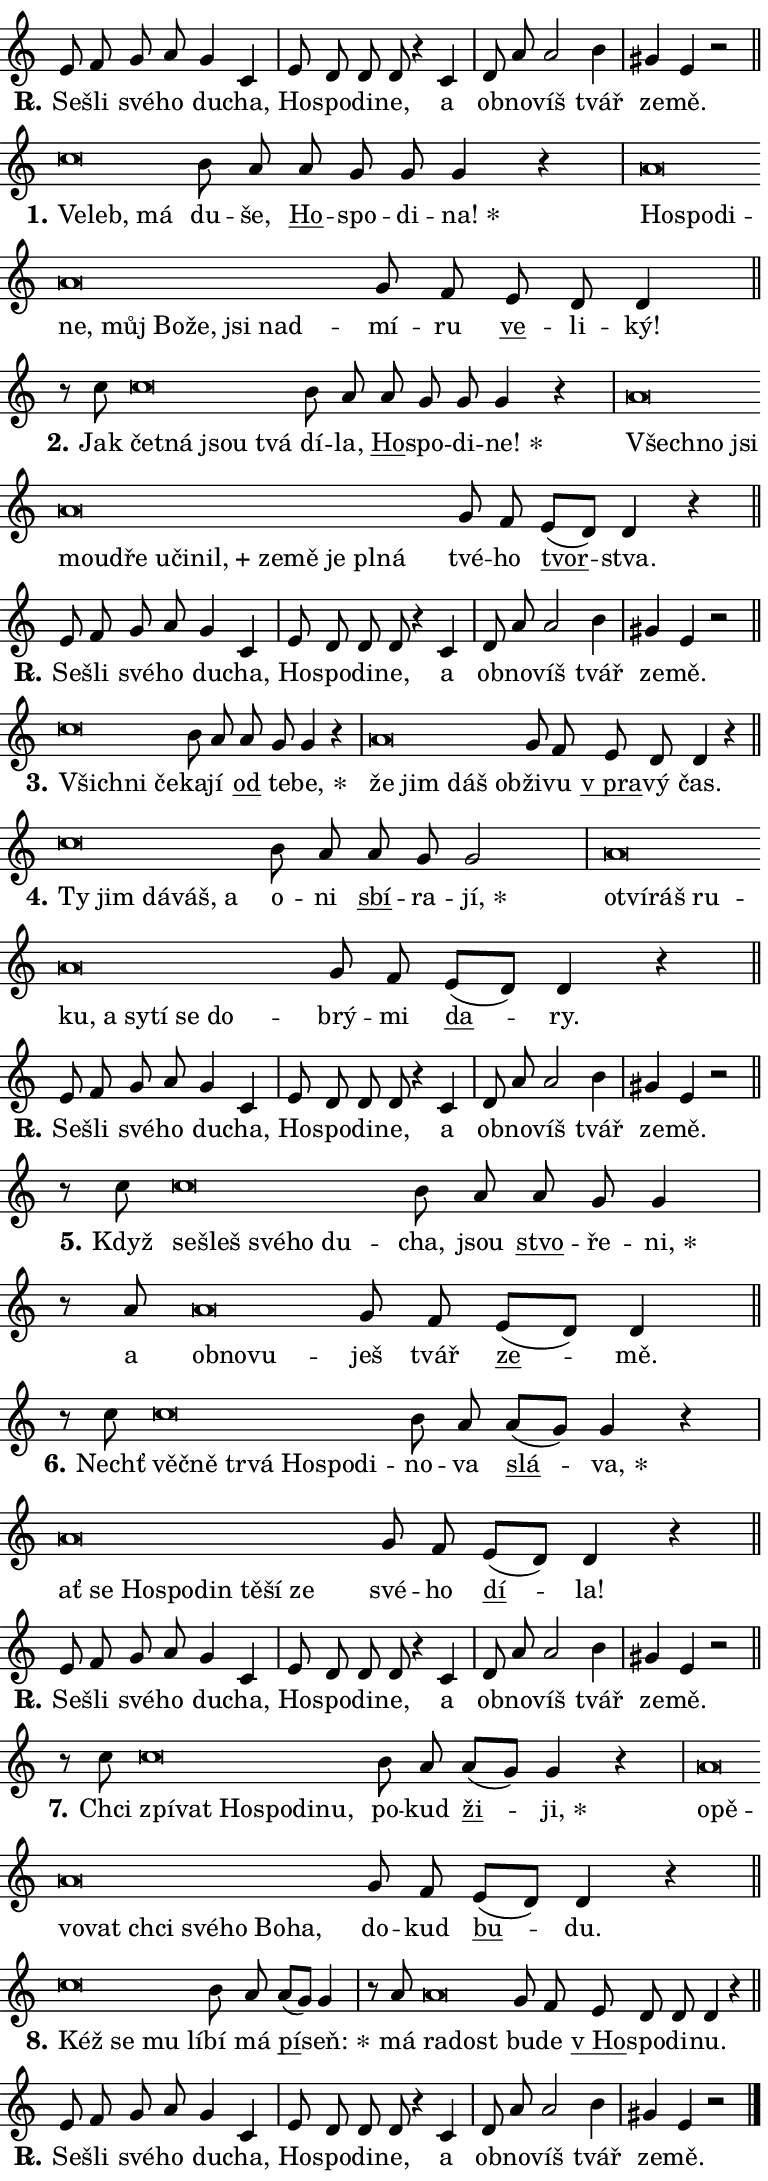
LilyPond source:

\version "2.24.0"
\header { tagline = "" }
\paper {
  indent = 0\cm
  top-margin = 0\cm
  right-margin = 0.13\cm % to fit lyric hyphens
  bottom-margin = 0\cm
  left-margin = 0\cm
  paper-width = 13\cm
  page-breaking = #ly:one-page-breaking
  system-system-spacing.basic-distance = #11
  score-system-spacing.basic-distance = #11
  ragged-last = ##f
}


%% Author: Thomas Morley
%% https://lists.gnu.org/archive/html/lilypond-user/2020-05/msg00002.html
#(define (line-position grob)
"Returns position of @var[grob} in current system:
   @code{'start}, if at first time-step
   @code{'end}, if at last time-step
   @code{'middle} otherwise
"
  (let* ((col (ly:item-get-column grob))
         (ln (ly:grob-object col 'left-neighbor))
         (rn (ly:grob-object col 'right-neighbor))
         (col-to-check-left (if (ly:grob? ln) ln col))
         (col-to-check-right (if (ly:grob? rn) rn col))
         (break-dir-left
           (and
             (ly:grob-property col-to-check-left 'non-musical #f)
             (ly:item-break-dir col-to-check-left)))
         (break-dir-right
           (and
             (ly:grob-property col-to-check-right 'non-musical #f)
             (ly:item-break-dir col-to-check-right))))
        (cond ((eqv? 1 break-dir-left) 'start)
              ((eqv? -1 break-dir-right) 'end)
              (else 'middle))))

#(define (tranparent-at-line-position vctor)
  (lambda (grob)
  "Relying on @code{line-position} select the relevant enry from @var{vctor}.
Used to determine transparency,"
    (case (line-position grob)
      ((end) (not (vector-ref vctor 0)))
      ((middle) (not (vector-ref vctor 1)))
      ((start) (not (vector-ref vctor 2))))))

noteHeadBreakVisibility =
#(define-music-function (break-visibility)(vector?)
"Makes @code{NoteHead}s transparent relying on @var{break-visibility}"
#{
  \override NoteHead.transparent =
    #(tranparent-at-line-position break-visibility)
#})

#(define delete-ledgers-for-transparent-note-heads
  (lambda (grob)
    "Reads whether a @code{NoteHead} is transparent.
If so this @code{NoteHead} is removed from @code{'note-heads} from
@var{grob}, which is supposed to be @code{LedgerLineSpanner}.
As a result ledgers are not printed for this @code{NoteHead}"
    (let* ((nhds-array (ly:grob-object grob 'note-heads))
           (nhds-list
             (if (ly:grob-array? nhds-array)
                 (ly:grob-array->list nhds-array)
                 '()))
           ;; Relies on the transparent-property being done before
           ;; Staff.LedgerLineSpanner.after-line-breaking is executed.
           ;; This is fragile ...
           (to-keep
             (remove
               (lambda (nhd)
                 (ly:grob-property nhd 'transparent #f))
               nhds-list)))
      ;; TODO find a better method to iterate over grob-arrays, similiar
      ;; to filter/remove etc for lists
      ;; For now rebuilt from scratch
      (set! (ly:grob-object grob 'note-heads)  '())
      (for-each
        (lambda (nhd)
          (ly:pointer-group-interface::add-grob grob 'note-heads nhd))
        to-keep))))

squashNotes = {
  \override NoteHead.X-extent = #'(-0.2 . 0.2)
  \override NoteHead.Y-extent = #'(-0.75 . 0)
  \override NoteHead.stencil =
    #(lambda (grob)
       (let ((pos (ly:grob-property grob 'staff-position)))
         (begin
           (if (< pos -7) (display "ERROR: Lower brevis then expected\n") (display ""))
           (if (<= pos -6) ly:text-interface::print ly:note-head::print))))
}
unSquashNotes = {
  \revert NoteHead.X-extent
  \revert NoteHead.Y-extent
  \revert NoteHead.stencil
}

hideNotes = \noteHeadBreakVisibility #begin-of-line-visible
unHideNotes = \noteHeadBreakVisibility #all-visible

% work-around for resetting accidentals
% https://lilypond.org/doc/v2.23/Documentation/notation/displaying-rhythms#unmetered-music
cadenzaMeasure = {
  \cadenzaOff
  \partial 1024 s1024
  \cadenzaOn
}

#(define-markup-command (accent layout props text) (markup?)
  "Underline accented syllable"
  (interpret-markup layout props
    #{\markup \override #'(offset . 4.3) \underline { #text }#}))

responsum = \markup \concat {
  "R" \hspace #-1.05 \path #0.1 #'((moveto 0 0.07) (lineto 0.9 0.8)) \hspace #0.05 "."
}

spaceSize = #0.6828661417322834 % exact space size for TeX Gyre Schola

\layout {
  \context {
    \Staff
    \remove "Time_signature_engraver"
    \override LedgerLineSpanner.after-line-breaking = #delete-ledgers-for-transparent-note-heads
  }
  \context {
    \Lyrics {
      \override LyricSpace.minimum-distance = \spaceSize
      \override LyricText.font-name = #"TeX Gyre Schola"
      \override LyricText.font-size = 1
      \override StanzaNumber.font-name = #"TeX Gyre Schola Bold"
      \override StanzaNumber.font-size = 1
    }
  }
  \context {
    \Score 
    \override NoteHead.text =
      #(lambda (grob) 
        (let ((pos (ly:grob-property grob 'staff-position)))
          #{\markup {
            \combine
              \halign #-0.55 \raise #(if (= pos -6) 0 0.5) \override #'(thickness . 2) \draw-line #'(3.2 . 0)
              \musicglyph "noteheads.sM1"
          }#}))
  }
}

% magnetic-lyrics.ily
%
%   written by
%     Jean Abou Samra <jean@abou-samra.fr>
%     Werner Lemberg <wl@gnu.org>
%
%   adapted by
%     Jiri Hon <jiri.hon@gmail.com>
%
% Version 2022-Apr-15

% https://www.mail-archive.com/lilypond-user@gnu.org/msg149350.html

#(define (Left_hyphen_pointer_engraver context)
   "Collect syllable-hyphen-syllable occurrences in lyrics and store
them in properties.  This engraver only looks to the left.  For
example, if the lyrics input is @code{foo -- bar}, it does the
following.

@itemize @bullet
@item
Set the @code{text} property of the @code{LyricHyphen} grob between
@q{foo} and @q{bar} to @code{foo}.

@item
Set the @code{left-hyphen} property of the @code{LyricText} grob with
text @q{foo} to the @code{LyricHyphen} grob between @q{foo} and
@q{bar}.
@end itemize

Use this auxiliary engraver in combination with the
@code{lyric-@/text::@/apply-@/magnetic-@/offset!} hook."
   (let ((hyphen #f)
         (text #f))
     (make-engraver
      (acknowledgers
       ((lyric-syllable-interface engraver grob source-engraver)
        (set! text grob)))
      (end-acknowledgers
       ((lyric-hyphen-interface engraver grob source-engraver)
        ;(when (not (grob::has-interface grob 'lyric-space-interface))
          (set! hyphen grob)));)
      ((stop-translation-timestep engraver)
       (when (and text hyphen)
         (ly:grob-set-object! text 'left-hyphen hyphen))
       (set! text #f)
       (set! hyphen #f)))))

#(define (lyric-text::apply-magnetic-offset! grob)
   "If the space between two syllables is less than the value in
property @code{LyricText@/.details@/.squash-threshold}, move the right
syllable to the left so that it gets concatenated with the left
syllable.

Use this function as a hook for
@code{LyricText@/.after-@/line-@/breaking} if the
@code{Left_@/hyphen_@/pointer_@/engraver} is active."
   (let ((hyphen (ly:grob-object grob 'left-hyphen #f)))
     (when hyphen
       (let ((left-text (ly:spanner-bound hyphen LEFT)))
         (when (grob::has-interface left-text 'lyric-syllable-interface)
           (let* ((common (ly:grob-common-refpoint grob left-text X))
                  (this-x-ext (ly:grob-extent grob common X))
                  (left-x-ext
                   (begin
                     ;; Trigger magnetism for left-text.
                     (ly:grob-property left-text 'after-line-breaking)
                     (ly:grob-extent left-text common X)))
                  ;; `delta` is the gap width between two syllables.
                  (delta (- (interval-start this-x-ext)
                            (interval-end left-x-ext)))
                  (details (ly:grob-property grob 'details))
                  (threshold (assoc-get 'squash-threshold details 0.2)))
             (when (< delta threshold)
               (let* (;; We have to manipulate the input text so that
                      ;; ligatures crossing syllable boundaries are not
                      ;; disabled.  For languages based on the Latin
                      ;; script this is essentially a beautification.
                      ;; However, for non-Western scripts it can be a
                      ;; necessity.
                      (lt (ly:grob-property left-text 'text))
                      (rt (ly:grob-property grob 'text))
                      (is-space (grob::has-interface hyphen 'lyric-space-interface))
                      (space (if is-space " " ""))
                      (extra-delta (if is-space spaceSize 0))
                      ;; Append new syllable.
                      (ltrt-space (if (and (string? lt) (string? rt))
                                (string-append lt space rt)
                                (make-concat-markup (list lt space rt))))
                      ;; Right-align `ltrt` to the right side.
                      (ltrt-space-markup (grob-interpret-markup
                               grob
                               (make-translate-markup
                                (cons (interval-length this-x-ext) 0)
                                (make-right-align-markup ltrt-space)))))
                 (begin
                   ;; Don't print `left-text`.
                   (ly:grob-set-property! left-text 'stencil #f)
                   ;; Set text and stencil (which holds all collected
                   ;; syllables so far) and shift it to the left.
                   (ly:grob-set-property! grob 'text ltrt-space)
                   (ly:grob-set-property! grob 'stencil ltrt-space-markup)
                   (ly:grob-translate-axis! grob (- (- delta extra-delta)) X))))))))))


#(define (lyric-hyphen::displace-bounds-first grob)
   ;; Make very sure this callback isn't triggered too early.
   (let ((left (ly:spanner-bound grob LEFT))
         (right (ly:spanner-bound grob RIGHT)))
     (ly:grob-property left 'after-line-breaking)
     (ly:grob-property right 'after-line-breaking)
     (ly:lyric-hyphen::print grob)))

squashThreshold = #0.4

\layout {
  \context {
    \Lyrics
    \consists #Left_hyphen_pointer_engraver
    \override LyricText.after-line-breaking =
      #lyric-text::apply-magnetic-offset!
    \override LyricHyphen.stencil = #lyric-hyphen::displace-bounds-first
    \override LyricText.details.squash-threshold = \squashThreshold
    \override LyricHyphen.minimum-distance = 0
    \override LyricHyphen.minimum-length = \squashThreshold
  }
}

squashText = \override LyricText.details.squash-threshold = 9999
unSquashText = \override LyricText.details.squash-threshold = \squashThreshold

leftText = \override LyricText.self-alignment-X = #LEFT
unLeftText = \revert LyricText.self-alignment-X

starOffset = #(lambda (grob) 
                (let ((x_offset (ly:self-alignment-interface::aligned-on-x-parent grob)))
                  (if (= x_offset 0) 0 (+ x_offset 1.2))))

star = #(define-music-function (syllable)(string?)
"Append star separator at the end of a syllable"
#{
  \once \override LyricText.X-offset = #starOffset
  \lyricmode { \markup {
    #syllable
    \override #'((font-name . "TeX Gyre Schola Bold")) \hspace #0.2 \lower #0.65 \larger "*"
  } }
#})

starAccent = #(define-music-function (syllable)(string?)
"Append star separator at the end of a syllable and make accent"
#{
  \once \override LyricText.X-offset = #starOffset
  \lyricmode { \markup {
    \accent #syllable
    \override #'((font-name . "TeX Gyre Schola Bold")) \hspace #0.2 \lower #0.65 \larger "*"
  } }
#})

breath = #(define-music-function (syllable)(string?)
"Append breathing indicator at the end of a syllable"
#{
  \lyricmode { \markup { #syllable "+" } }
#})

optionalBreath = #(define-music-function (syllable)(string?)
"Append optional breathing indicator at the end of a syllable"
#{
  \lyricmode { \markup { #syllable "(+)" } }
#})


\score {
    <<
        \new Voice = "melody" { \cadenzaOn \key c \major \relative { e'8 f g a g4 c, \cadenzaMeasure \bar "|" e8 d d d r4 c \cadenzaMeasure \bar "|" d8 a' a2 b4 \cadenzaMeasure \bar "|" gis e r2 \cadenzaMeasure \bar "||" \break } }
        \new Lyrics \lyricsto "melody" { \lyricmode { \set stanza = \responsum
Se -- šli své -- ho du -- cha, Ho -- spo -- di -- ne, a ob -- no -- víš tvář ze -- mě. } }
    >>
    \layout {}
}

\score {
    <<
        \new Voice = "melody" { \cadenzaOn \key c \major \relative { \squashNotes c''\breve*1/16 \hideNotes \breve*1/16 \breve*1/16 \bar "" \unHideNotes \unSquashNotes b8 a \bar "" a g g g4 r \cadenzaMeasure \bar "|" \squashNotes a\breve*1/16 \hideNotes \breve*1/16 \bar "" \breve*1/16 \bar "" \breve*1/16 \bar "" \breve*1/16 \bar "" \breve*1/16 \bar "" \breve*1/16 \bar "" \breve*1/16 \breve*1/16 \bar "" \unHideNotes \unSquashNotes g8 f \bar "" e d d4 \cadenzaMeasure \bar "||" \break } }
        \new Lyrics \lyricsto "melody" { \lyricmode { \set stanza = "1."
\leftText Ve -- \squashText leb, má \unLeftText \unSquashText du -- še, \markup \accent Ho -- spo -- di -- \star na! \leftText Ho -- \squashText spo -- di -- ne, můj Bo -- že, jsi nad -- \unLeftText \unSquashText mí -- ru \markup \accent ve -- li -- ký! } }
    >>
    \layout {}
}

\score {
    <<
        \new Voice = "melody" { \cadenzaOn \key c \major \relative { r8 c''8 \squashNotes c\breve*1/16 \hideNotes \breve*1/16 \bar "" \breve*1/16 \breve*1/16 \bar "" \unHideNotes \unSquashNotes b8 a \bar "" a g g g4 r \cadenzaMeasure \bar "|" \squashNotes a\breve*1/16 \hideNotes \breve*1/16 \bar "" \breve*1/16 \bar "" \breve*1/16 \bar "" \breve*1/16 \bar "" \breve*1/16 \bar "" \breve*1/16 \bar "" \breve*1/16 \bar "" \breve*1/16 \bar "" \breve*1/16 \bar "" \breve*1/16 \bar "" \breve*1/16 \breve*1/16 \bar "" \unHideNotes \unSquashNotes g8 f \bar "" e[( d)] d4 r \cadenzaMeasure \bar "||" \break } }
        \new Lyrics \lyricsto "melody" { \lyricmode { \set stanza = "2."
Jak \leftText čet -- \squashText ná jsou tvá \unLeftText \unSquashText dí -- la, \markup \accent Ho -- spo -- di -- \star ne! \leftText Všech -- \squashText no jsi mou -- dře u -- či -- \breath "nil," ze -- mě je pl -- ná \unLeftText \unSquashText tvé -- ho \markup \accent tvor -- stva. } }
    >>
    \layout {}
}

\score {
    <<
        \new Voice = "melody" { \cadenzaOn \key c \major \relative { e'8 f g a g4 c, \cadenzaMeasure \bar "|" e8 d d d r4 c \cadenzaMeasure \bar "|" d8 a' a2 b4 \cadenzaMeasure \bar "|" gis e r2 \cadenzaMeasure \bar "||" \break } }
        \new Lyrics \lyricsto "melody" { \lyricmode { \set stanza = \responsum
Se -- šli své -- ho du -- cha, Ho -- spo -- di -- ne, a ob -- no -- víš tvář ze -- mě. } }
    >>
    \layout {}
}

\score {
    <<
        \new Voice = "melody" { \cadenzaOn \key c \major \relative { \squashNotes c''\breve*1/16 \hideNotes \breve*1/16 \breve*1/16 \bar "" \unHideNotes \unSquashNotes b8 a \bar "" a g g4 r \cadenzaMeasure \bar "|" \squashNotes a\breve*1/16 \hideNotes \breve*1/16 \bar "" \breve*1/16 \breve*1/16 \bar "" \unHideNotes \unSquashNotes g8 f \bar "" e d d4 r \cadenzaMeasure \bar "||" \break } }
        \new Lyrics \lyricsto "melody" { \lyricmode { \set stanza = "3."
\leftText Všich -- \squashText ni če -- \unLeftText \unSquashText ka -- jí \markup \accent od te -- \star be, \leftText že \squashText jim dáš ob -- \unLeftText \unSquashText ži -- vu \markup \accent "v pra" -- vý čas. } }
    >>
    \layout {}
}

\score {
    <<
        \new Voice = "melody" { \cadenzaOn \key c \major \relative { \squashNotes c''\breve*1/16 \hideNotes \breve*1/16 \bar "" \breve*1/16 \bar "" \breve*1/16 \breve*1/16 \bar "" \unHideNotes \unSquashNotes b8 a \bar "" a g g2 \cadenzaMeasure \bar "|" \squashNotes a\breve*1/16 \hideNotes \breve*1/16 \bar "" \breve*1/16 \bar "" \breve*1/16 \bar "" \breve*1/16 \bar "" \breve*1/16 \bar "" \breve*1/16 \bar "" \breve*1/16 \bar "" \breve*1/16 \breve*1/16 \bar "" \unHideNotes \unSquashNotes g8 f \bar "" e[( d)] d4 r \cadenzaMeasure \bar "||" \break } }
        \new Lyrics \lyricsto "melody" { \lyricmode { \set stanza = "4."
\leftText Ty \squashText jim dá -- váš, a \unLeftText \unSquashText o -- ni \markup \accent sbí -- ra -- \star jí, \leftText o -- \squashText tví -- ráš ru -- ku, a sy -- tí se do -- \unLeftText \unSquashText brý -- mi \markup \accent da -- ry. } }
    >>
    \layout {}
}

\score {
    <<
        \new Voice = "melody" { \cadenzaOn \key c \major \relative { e'8 f g a g4 c, \cadenzaMeasure \bar "|" e8 d d d r4 c \cadenzaMeasure \bar "|" d8 a' a2 b4 \cadenzaMeasure \bar "|" gis e r2 \cadenzaMeasure \bar "||" \break } }
        \new Lyrics \lyricsto "melody" { \lyricmode { \set stanza = \responsum
Se -- šli své -- ho du -- cha, Ho -- spo -- di -- ne, a ob -- no -- víš tvář ze -- mě. } }
    >>
    \layout {}
}

\score {
    <<
        \new Voice = "melody" { \cadenzaOn \key c \major \relative { r8 c''8 \squashNotes c\breve*1/16 \hideNotes \breve*1/16 \bar "" \breve*1/16 \bar "" \breve*1/16 \breve*1/16 \bar "" \unHideNotes \unSquashNotes b8 a \bar "" a g g4 \cadenzaMeasure \bar "|" r8 a8 \squashNotes a\breve*1/16 \hideNotes \breve*1/16 \breve*1/16 \bar "" \unHideNotes \unSquashNotes g8 f \bar "" e[( d)] d4 \cadenzaMeasure \bar "||" \break } }
        \new Lyrics \lyricsto "melody" { \lyricmode { \set stanza = "5."
Když \leftText se -- \squashText šleš své -- ho du -- \unLeftText \unSquashText cha, jsou \markup \accent stvo -- ře -- \star ni, a \leftText ob -- \squashText no -- vu -- \unLeftText \unSquashText ješ tvář \markup \accent ze -- mě. } }
    >>
    \layout {}
}

\score {
    <<
        \new Voice = "melody" { \cadenzaOn \key c \major \relative { r8 c''8 \squashNotes c\breve*1/16 \hideNotes \breve*1/16 \bar "" \breve*1/16 \bar "" \breve*1/16 \bar "" \breve*1/16 \bar "" \breve*1/16 \breve*1/16 \bar "" \unHideNotes \unSquashNotes b8 a \bar "" a[( g)] g4 r \cadenzaMeasure \bar "|" \squashNotes a\breve*1/16 \hideNotes \breve*1/16 \bar "" \breve*1/16 \bar "" \breve*1/16 \bar "" \breve*1/16 \bar "" \breve*1/16 \bar "" \breve*1/16 \breve*1/16 \bar "" \unHideNotes \unSquashNotes g8 f \bar "" e[( d)] d4 r \cadenzaMeasure \bar "||" \break } }
        \new Lyrics \lyricsto "melody" { \lyricmode { \set stanza = "6."
Nechť \leftText věč -- \squashText ně tr -- vá Ho -- spo -- di -- \unLeftText \unSquashText no -- va \markup \accent slá -- \star va, \leftText ať \squashText se Ho -- spo -- din tě -- ší ze \unLeftText \unSquashText své -- ho \markup \accent dí -- la! } }
    >>
    \layout {}
}

\score {
    <<
        \new Voice = "melody" { \cadenzaOn \key c \major \relative { e'8 f g a g4 c, \cadenzaMeasure \bar "|" e8 d d d r4 c \cadenzaMeasure \bar "|" d8 a' a2 b4 \cadenzaMeasure \bar "|" gis e r2 \cadenzaMeasure \bar "||" \break } }
        \new Lyrics \lyricsto "melody" { \lyricmode { \set stanza = \responsum
Se -- šli své -- ho du -- cha, Ho -- spo -- di -- ne, a ob -- no -- víš tvář ze -- mě. } }
    >>
    \layout {}
}

\score {
    <<
        \new Voice = "melody" { \cadenzaOn \key c \major \relative { r8 c''8 \squashNotes c\breve*1/16 \hideNotes \breve*1/16 \bar "" \breve*1/16 \bar "" \breve*1/16 \bar "" \breve*1/16 \breve*1/16 \bar "" \unHideNotes \unSquashNotes b8 a \bar "" a[( g)] g4 r \cadenzaMeasure \bar "|" \squashNotes a\breve*1/16 \hideNotes \breve*1/16 \bar "" \breve*1/16 \bar "" \breve*1/16 \bar "" \breve*1/16 \bar "" \breve*1/16 \bar "" \breve*1/16 \bar "" \breve*1/16 \breve*1/16 \bar "" \unHideNotes \unSquashNotes g8 f \bar "" e[( d)] d4 r \cadenzaMeasure \bar "||" \break } }
        \new Lyrics \lyricsto "melody" { \lyricmode { \set stanza = "7."
Chci \leftText zpí -- \squashText vat Ho -- spo -- di -- nu, \unLeftText \unSquashText po -- kud \markup \accent ži -- \star ji, \leftText o -- \squashText pě -- vo -- vat chci své -- ho Bo -- ha, \unLeftText \unSquashText do -- kud \markup \accent bu -- du. } }
    >>
    \layout {}
}

\score {
    <<
        \new Voice = "melody" { \cadenzaOn \key c \major \relative { \squashNotes c''\breve*1/16 \hideNotes \breve*1/16 \bar "" \breve*1/16 \breve*1/16 \bar "" \unHideNotes \unSquashNotes b8 a \bar "" a[( g)] g4 \cadenzaMeasure \bar "|" r8 a8 \squashNotes a\breve*1/16 \hideNotes \breve*1/16 \bar "" \unHideNotes \unSquashNotes g8 f \bar "" e d d d4 r \cadenzaMeasure \bar "||" \break } }
        \new Lyrics \lyricsto "melody" { \lyricmode { \set stanza = "8."
\leftText Kéž \squashText se mu lí -- \unLeftText \unSquashText bí má \markup \accent pí -- \star seň: má \leftText ra -- \squashText dost \unLeftText \unSquashText bu -- de \markup \accent "v Ho" -- spo -- di -- nu. } }
    >>
    \layout {}
}

\score {
    <<
        \new Voice = "melody" { \cadenzaOn \key c \major \relative { e'8 f g a g4 c, \cadenzaMeasure \bar "|" e8 d d d r4 c \cadenzaMeasure \bar "|" d8 a' a2 b4 \cadenzaMeasure \bar "|" gis e r2 \cadenzaMeasure \bar "||" \break } \bar "|." }
        \new Lyrics \lyricsto "melody" { \lyricmode { \set stanza = \responsum
Se -- šli své -- ho du -- cha, Ho -- spo -- di -- ne, a ob -- no -- víš tvář ze -- mě. } }
    >>
    \layout {}
}
